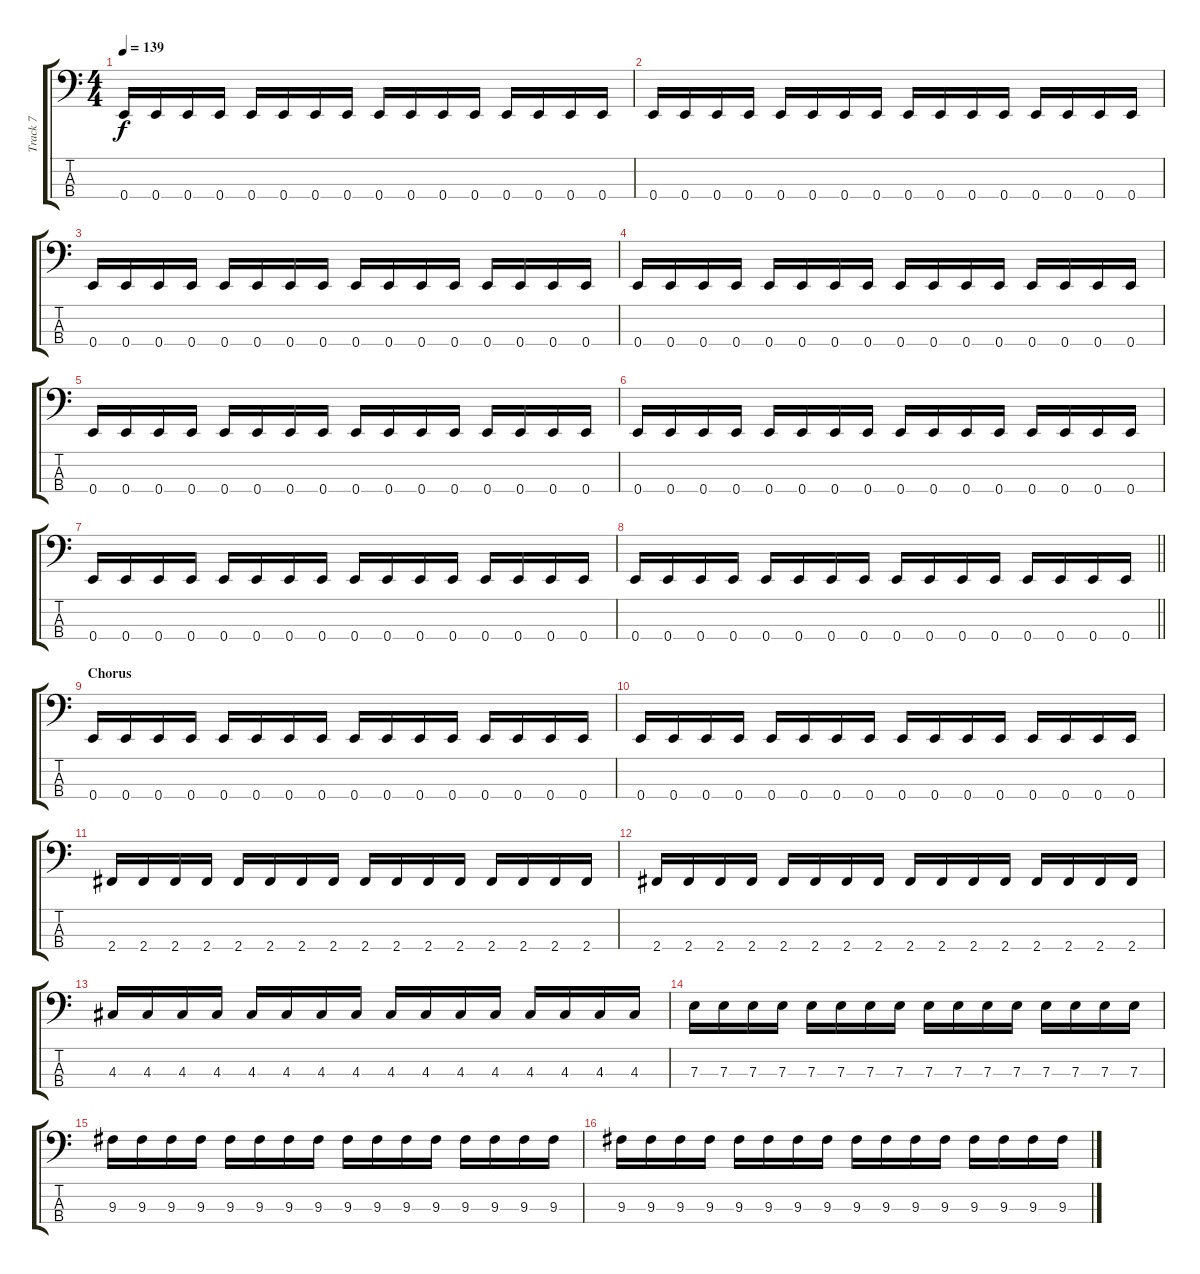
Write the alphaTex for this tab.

\track ("Track 7" "Track 7") {instrument electricbassfinger}
\staff {score tabs}
\tuning (G2 D2 A1 E1) {hide}
\ts (4 4)
\tempo 139
\clef f4
\ks c
0.4.16{dy f} 0.4.16 0.4.16 0.4.16 0.4.16 0.4.16 0.4.16 0.4.16 0.4.16 0.4.16 0.4.16 0.4.16 0.4.16 0.4.16 0.4.16 0.4.16 |
0.4.16 0.4.16 0.4.16 0.4.16 0.4.16 0.4.16 0.4.16 0.4.16 0.4.16 0.4.16 0.4.16 0.4.16 0.4.16 0.4.16 0.4.16 0.4.16 |
0.4.16 0.4.16 0.4.16 0.4.16 0.4.16 0.4.16 0.4.16 0.4.16 0.4.16 0.4.16 0.4.16 0.4.16 0.4.16 0.4.16 0.4.16 0.4.16 |
0.4.16 0.4.16 0.4.16 0.4.16 0.4.16 0.4.16 0.4.16 0.4.16 0.4.16 0.4.16 0.4.16 0.4.16 0.4.16 0.4.16 0.4.16 0.4.16 |
0.4.16 0.4.16 0.4.16 0.4.16 0.4.16 0.4.16 0.4.16 0.4.16 0.4.16 0.4.16 0.4.16 0.4.16 0.4.16 0.4.16 0.4.16 0.4.16 |
0.4.16 0.4.16 0.4.16 0.4.16 0.4.16 0.4.16 0.4.16 0.4.16 0.4.16 0.4.16 0.4.16 0.4.16 0.4.16 0.4.16 0.4.16 0.4.16 |
0.4.16 0.4.16 0.4.16 0.4.16 0.4.16 0.4.16 0.4.16 0.4.16 0.4.16 0.4.16 0.4.16 0.4.16 0.4.16 0.4.16 0.4.16 0.4.16 |
\barLineRight lightlight
0.4.16 0.4.16 0.4.16 0.4.16 0.4.16 0.4.16 0.4.16 0.4.16 0.4.16 0.4.16 0.4.16 0.4.16 0.4.16 0.4.16 0.4.16 0.4.16 |
\section ("" "Chorus")
0.4.16 0.4.16 0.4.16 0.4.16 0.4.16 0.4.16 0.4.16 0.4.16 0.4.16 0.4.16 0.4.16 0.4.16 0.4.16 0.4.16 0.4.16 0.4.16 |
0.4.16 0.4.16 0.4.16 0.4.16 0.4.16 0.4.16 0.4.16 0.4.16 0.4.16 0.4.16 0.4.16 0.4.16 0.4.16 0.4.16 0.4.16 0.4.16 |
2.4.16 2.4.16 2.4.16 2.4.16 2.4.16 2.4.16 2.4.16 2.4.16 2.4.16 2.4.16 2.4.16 2.4.16 2.4.16 2.4.16 2.4.16 2.4.16 |
2.4.16 2.4.16 2.4.16 2.4.16 2.4.16 2.4.16 2.4.16 2.4.16 2.4.16 2.4.16 2.4.16 2.4.16 2.4.16 2.4.16 2.4.16 2.4.16 |
4.3.16 4.3.16 4.3.16 4.3.16 4.3.16 4.3.16 4.3.16 4.3.16 4.3.16 4.3.16 4.3.16 4.3.16 4.3.16 4.3.16 4.3.16 4.3.16 |
7.3.16 7.3.16 7.3.16 7.3.16 7.3.16 7.3.16 7.3.16 7.3.16 7.3.16 7.3.16 7.3.16 7.3.16 7.3.16 7.3.16 7.3.16 7.3.16 |
9.3.16 9.3.16 9.3.16 9.3.16 9.3.16 9.3.16 9.3.16 9.3.16 9.3.16 9.3.16 9.3.16 9.3.16 9.3.16 9.3.16 9.3.16 9.3.16 |
9.3.16 9.3.16 9.3.16 9.3.16 9.3.16 9.3.16 9.3.16 9.3.16 9.3.16 9.3.16 9.3.16 9.3.16 9.3.16 9.3.16 9.3.16 9.3.16
